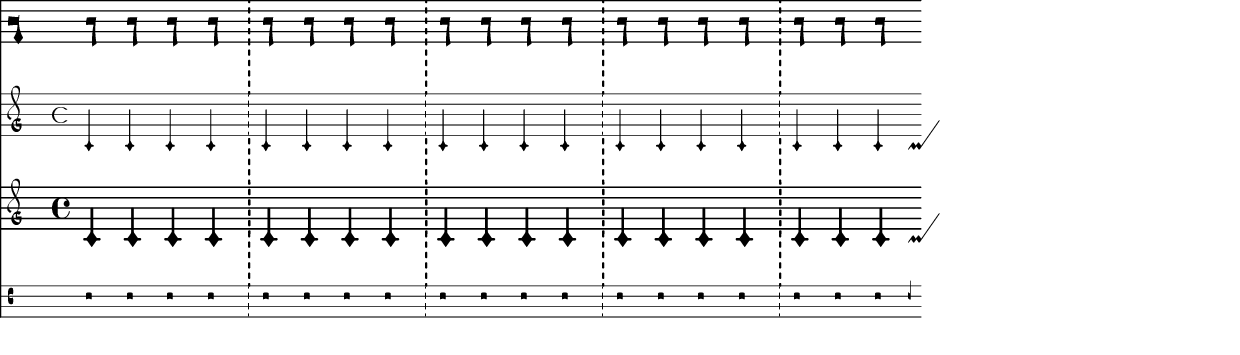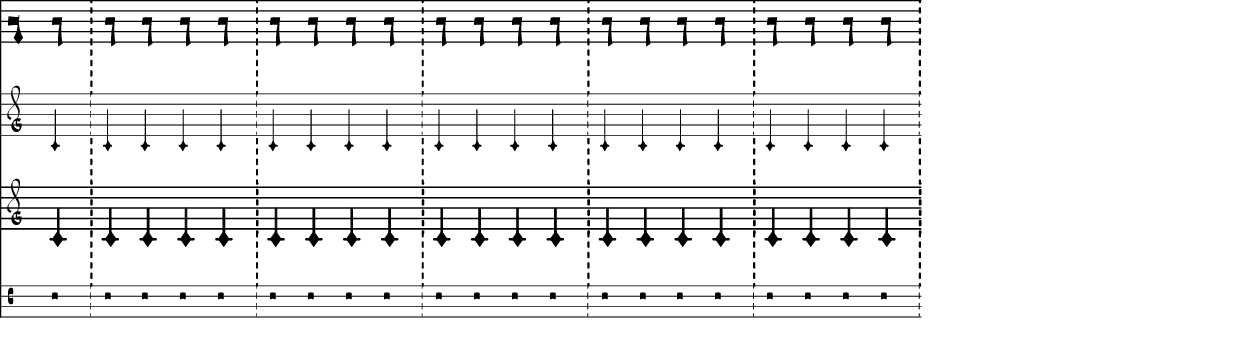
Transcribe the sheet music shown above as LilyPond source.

%% Generated by lilypond-book
%% Options: [exampleindent=10.16\mm,indent=0\mm,line-width=160\mm]
\include "lilypond-book-preamble.ly"


% ****************************************************************
% Start cut-&-pastable-section
% ****************************************************************

#(ly:set-option 'eps-box-padding 3.000000)



\paper {
  indent = 0\mm
  line-width = 160\mm
  % offset the left padding, also add 1mm as lilypond creates cropped
  % images with a little space on the right
  line-width = #(- line-width (* mm  3.000000) (* mm 1))
}

\layout {
  
}




% ****************************************************************
% ly snippet:
% ****************************************************************
\sourcefilename "/lilypond-2.23.82/input/regression/allow-break-ancient.ly"
\sourcefileline 0
\version "2.23.12"

\header {
  texidoc = "By default, certain staff contexts for ancient music do
not forbid line breaks between bar lines.  The output should have a
break at a point without a bar line."
}

music = \repeat unfold 10 {
  c'4
  4
  4
  4 \noBreak
  \bar "!"
}

\new StaffGroup \with { \unset systemStartDelimiter } <<
  \new KievanStaff << \music >>
  \new MensuralStaff << \music >>
  \new PetrucciStaff << \music >>
  \new VaticanaStaff << \music >>
>>



% ****************************************************************
% end ly snippet
% ****************************************************************
